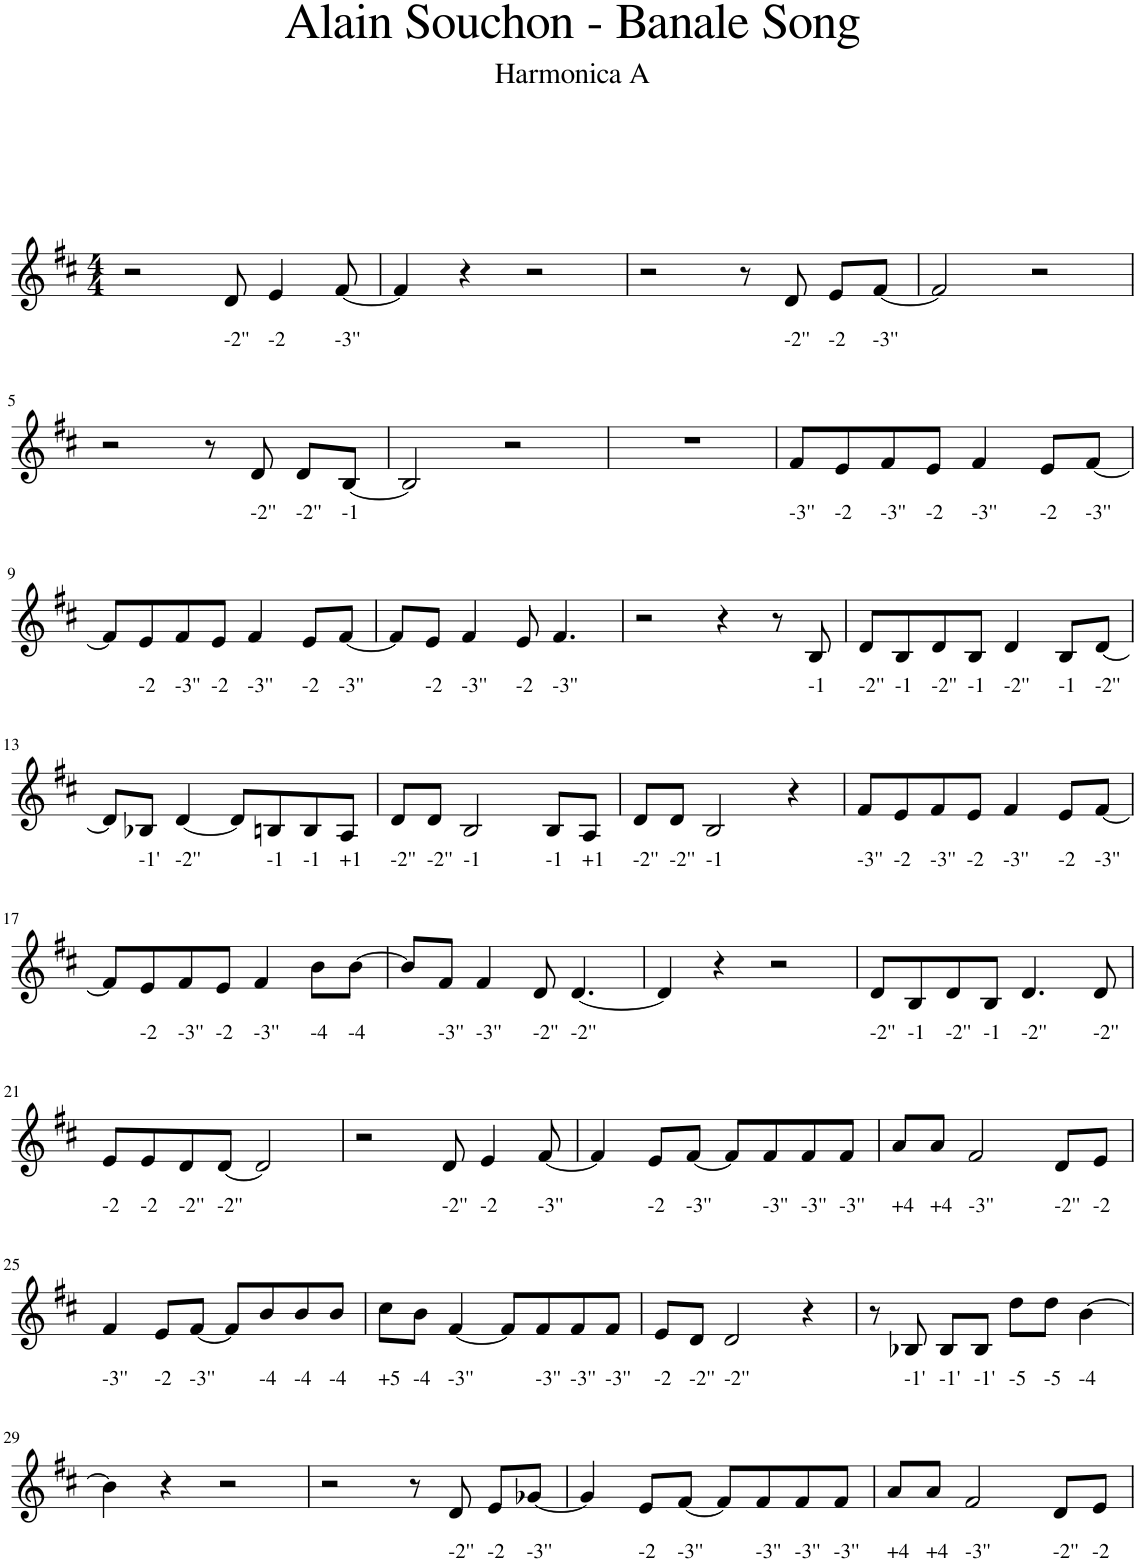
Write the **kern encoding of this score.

**kern
*part1
*staff1
*I"Melody
*clefG2
*k[f#c#]
*M4/4
=1
2r
!LO:TX:b:t=-2''
8d/
!LO:TX:b:t=-2
4e/
!LO:TX:b:t=-3''
[8f#/
=2
4f#/]
4r
2r
=3
2r
8r
!LO:TX:b:t=-2''
8d/
!LO:TX:b:t=-2
8e/L
!LO:TX:b:t=-3''
[8f#/J
=4
2f#/]
2r
!!LO:LB:g=z
=5
2r
8r
!LO:TX:b:t=-2''
8d/
!LO:TX:b:t=-2''
8d/L
!LO:TX:b:t=-1
[8B/J
=6
2B/]
2r
=7
1r
=8
!LO:TX:b:t=-3''
8f#/L
!LO:TX:b:t=-2
8e/
!LO:TX:b:t=-3''
8f#/
!LO:TX:b:t=-2
8e/J
!LO:TX:b:t=-3''
4f#/
!LO:TX:b:t=-2
8e/L
!LO:TX:b:t=-3''
[8f#/J
!!LO:LB:g=z
=9
8f#/L]
!LO:TX:b:t=-2
8e/
!LO:TX:b:t=-3''
8f#/
!LO:TX:b:t=-2
8e/J
!LO:TX:b:t=-3''
4f#/
!LO:TX:b:t=-2
8e/L
!LO:TX:b:t=-3''
[8f#/J
=10
8f#/L]
!LO:TX:b:t=-2
8e/J
!LO:TX:b:t=-3''
4f#/
!LO:TX:b:t=-2
8e/
!LO:TX:b:t=-3''
4.f#/
=11
2r
4r
8r
!LO:TX:b:t=-1
8B/
=12
!LO:TX:b:t=-2''
8d/L
!LO:TX:b:t=-1
8B/
!LO:TX:b:t=-2''
8d/
!LO:TX:b:t=-1
8B/J
!LO:TX:b:t=-2''
4d/
!LO:TX:b:t=-1
8B/L
!LO:TX:b:t=-2''
[8d/J
!!LO:LB:g=z
=13
8d/L]
!LO:TX:b:t=-1'
8B-X/J
!LO:TX:b:t=-2''
[4d/
8d/L]
!LO:TX:b:t=-1
8Bn/
!LO:TX:b:t=-1
8B/
!LO:TX:b:t=+1
8A/J
=14
!LO:TX:b:t=-2''
8d/L
!LO:TX:b:t=-2''
8d/J
!LO:TX:b:t=-1
2B/
!LO:TX:b:t=-1
8B/L
!LO:TX:b:t=+1
8A/J
=15
!LO:TX:b:t=-2''
8d/L
!LO:TX:b:t=-2''
8d/J
!LO:TX:b:t=-1
2B/
4r
=16
!LO:TX:b:t=-3''
8f#/L
!LO:TX:b:t=-2
8e/
!LO:TX:b:t=-3''
8f#/
!LO:TX:b:t=-2
8e/J
!LO:TX:b:t=-3''
4f#/
!LO:TX:b:t=-2
8e/L
!LO:TX:b:t=-3''
[8f#/J
!!LO:LB:g=z
=17
8f#/L]
!LO:TX:b:t=-2
8e/
!LO:TX:b:t=-3''
8f#/
!LO:TX:b:t=-2
8e/J
!LO:TX:b:t=-3''
4f#/
!LO:TX:b:t=-4
8b\L
!LO:TX:b:t=-4
[8b\J
=18
8b/L]
!LO:TX:b:t=-3''
8f#/J
!LO:TX:b:t=-3''
4f#/
!LO:TX:b:t=-2''
8d/
!LO:TX:b:t=-2''
[4.d/
=19
4d/]
4r
2r
=20
!LO:TX:b:t=-2''
8d/L
!LO:TX:b:t=-1
8B/
!LO:TX:b:t=-2''
8d/
!LO:TX:b:t=-1
8B/J
!LO:TX:b:t=-2''
4.d/
!LO:TX:b:t=-2''
8d/
!!LO:LB:g=z
=21
!LO:TX:b:t=-2
8e/L
!LO:TX:b:t=-2
8e/
!LO:TX:b:t=-2''
8d/
!LO:TX:b:t=-2''
[8d/J
2d/]
=22
2r
!LO:TX:b:t=-2''
8d/
!LO:TX:b:t=-2
4e/
!LO:TX:b:t=-3''
[8f#/
=23
4f#/]
!LO:TX:b:t=-2
8e/L
!LO:TX:b:t=-3''
[8f#/J
8f#/L]
!LO:TX:b:t=-3''
8f#/
!LO:TX:b:t=-3''
8f#/
!LO:TX:b:t=-3''
8f#/J
=24
!LO:TX:b:t=+4
8a/L
!LO:TX:b:t=+4
8a/J
!LO:TX:b:t=-3''
2f#/
!LO:TX:b:t=-2''
8d/L
!LO:TX:b:t=-2
8e/J
!!LO:LB:g=z
=25
!LO:TX:b:t=-3''
4f#/
!LO:TX:b:t=-2
8e/L
!LO:TX:b:t=-3''
[8f#/J
8f#/L]
!LO:TX:b:t=-4
8b/
!LO:TX:b:t=-4
8b/
!LO:TX:b:t=-4
8b/J
=26
!LO:TX:b:t=+5
8cc#\L
!LO:TX:b:t=-4
8b\J
!LO:TX:b:t=-3''
[4f#/
8f#/L]
!LO:TX:b:t=-3''
8f#/
!LO:TX:b:t=-3''
8f#/
!LO:TX:b:t=-3''
8f#/J
=27
!LO:TX:b:t=-2
8e/L
!LO:TX:b:t=-2''
8d/J
!LO:TX:b:t=-2''
2d/
4r
=28
8r
!LO:TX:b:t=-1'
8B-X/
!LO:TX:b:t=-1'
8B-/L
!LO:TX:b:t=-1'
8B-/J
!LO:TX:b:t=-5
8dd\L
!LO:TX:b:t=-5
8dd\J
!LO:TX:b:t=-4
[4b\
!!LO:LB:g=z
=29
4b\]
4r
2r
=30
2r
8r
!LO:TX:b:t=-2''
8d/
!LO:TX:b:t=-2
8e/L
!LO:TX:b:t=-3''
[8g-X/J
=31
4g-/]
!LO:TX:b:t=-2
8e/L
!LO:TX:b:t=-3''
[8f#/J
8f#/L]
!LO:TX:b:t=-3''
8f#/
!LO:TX:b:t=-3''
8f#/
!LO:TX:b:t=-3''
8f#/J
=32
!LO:TX:b:t=+4
8a/L
!LO:TX:b:t=+4
8a/J
!LO:TX:b:t=-3''
2f#/
!LO:TX:b:t=-2''
8d/L
!LO:TX:b:t=-2
8e/J
=
*-
